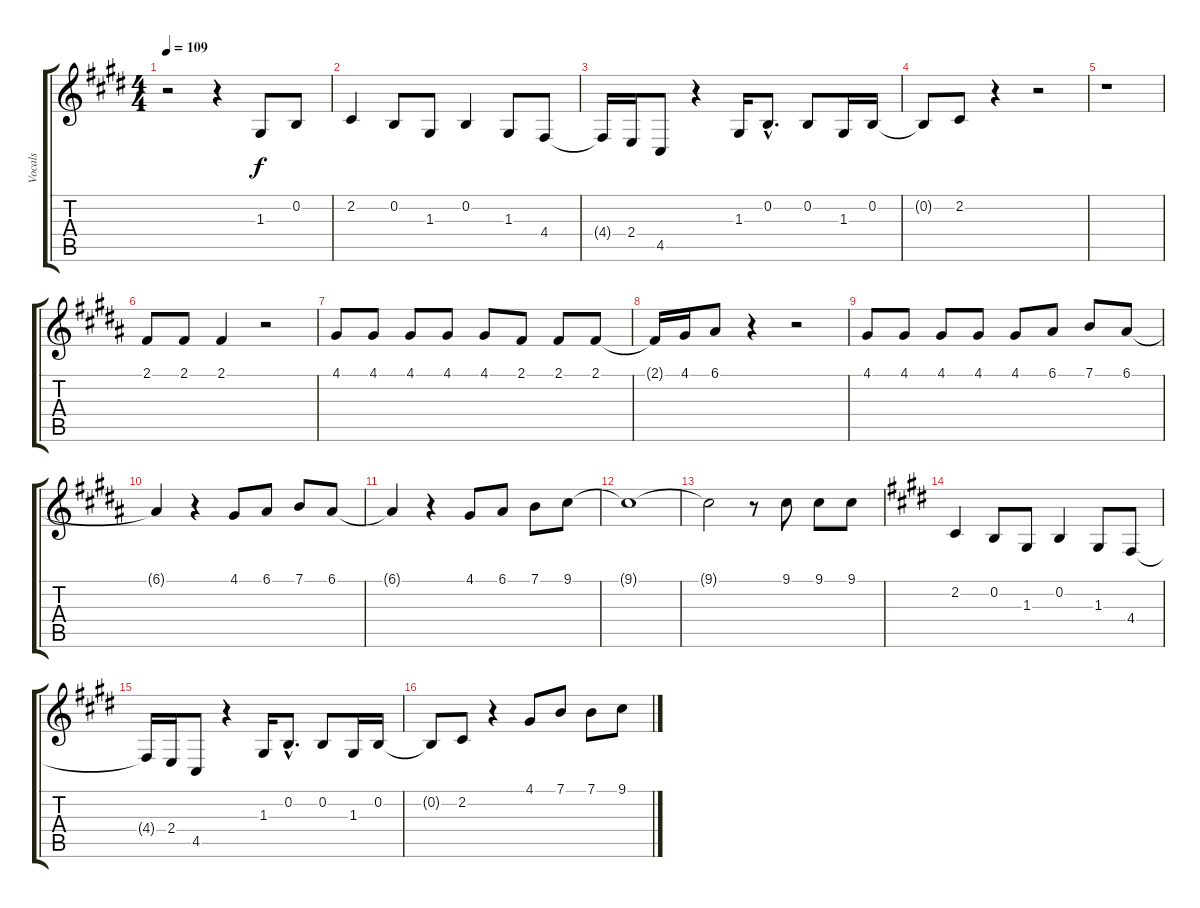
\track ("Vocals" "Vocals") {instrument trumpet}
\staff {score tabs}
\tuning (E4 B3 G3 D3 A2 E2) {hide}
\ts (4 4)
\tempo 109
\clef g2
\ks e
r.2{dy f} r.4 1.3.8 0.2.8 |
2.2.4 0.2.8 1.3.8 0.2.4 1.3.8 4.4.8 |
4.4{t}.16 2.4.16 4.5.8 r.4 1.3.16 0.2{hac}.8{d} 0.2.8 1.3.16 0.2.16 |
0.2{t}.8 2.2.8 r.4 r.2 |
r.1 |
\ks b
2.1.8 2.1.8 2.1.4 r.2 |
4.1.8 4.1.8 4.1.8 4.1.8 4.1.8 2.1.8 2.1.8 2.1.8 |
2.1{t}.16 4.1.16 6.1.8 r.4 r.2 |
4.1.8 4.1.8 4.1.8 4.1.8 4.1.8 6.1.8 7.1.8 6.1.8 |
6.1{t}.4 r.4 4.1.8 6.1.8 7.1.8 6.1.8 |
6.1{t}.4 r.4 4.1.8 6.1.8 7.1.8 9.1.8 |
9.1{t}.1 |
9.1{t}.2 r.8 9.1.8 9.1.8 9.1.8 |
\ks e
2.2.4 0.2.8 1.3.8 0.2.4 1.3.8 4.4.8 |
4.4{t}.16 2.4.16 4.5.8 r.4 1.3.16 0.2{hac}.8{d} 0.2.8 1.3.16 0.2.16 |
0.2{t}.8 2.2.8 r.4 4.1.8 7.1.8 7.1.8 9.1.8
